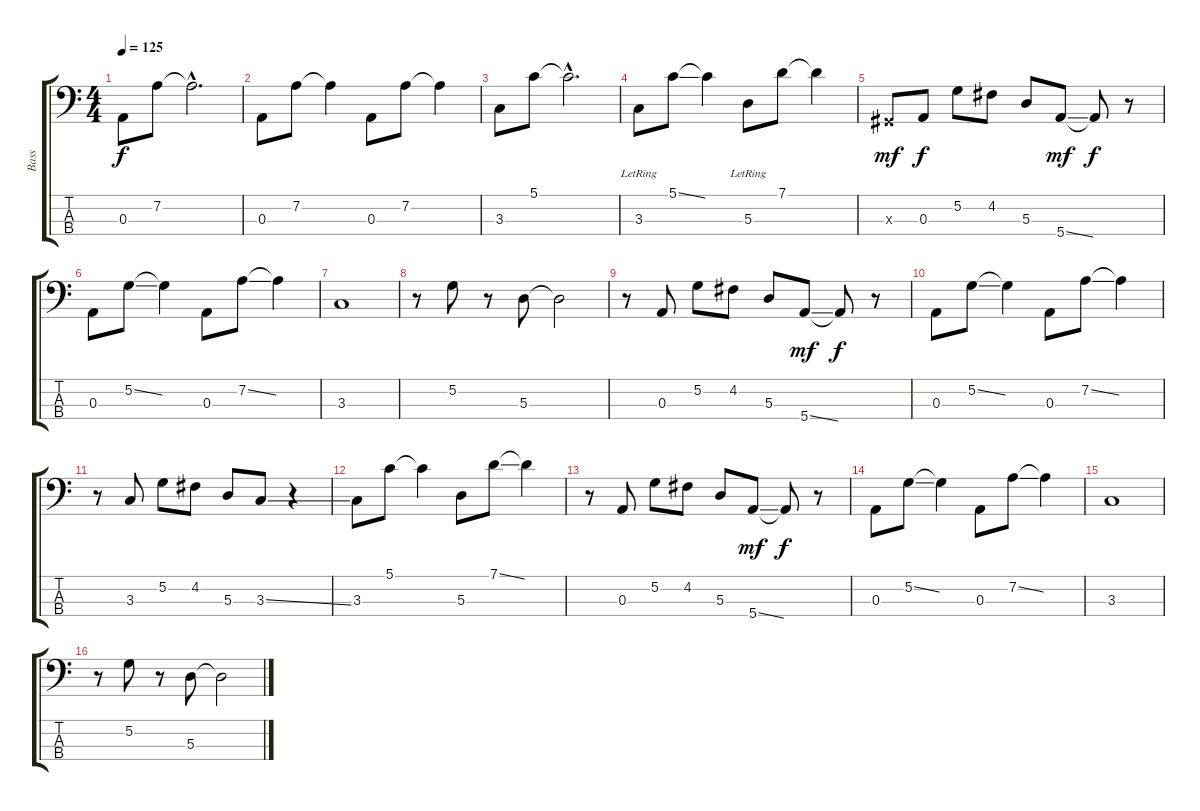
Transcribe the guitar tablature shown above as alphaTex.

\track ("Bass" "Bass") {instrument electricbasspick}
\staff {score tabs}
\tuning (G2 D2 A1 E1) {hide}
\ts (4 4)
\tempo 125
\clef f4
\ks c
0.3.8{dy f} 7.2.8 7.2{hac t}.2{d} |
0.3.8 7.2.8 7.2{t}.4 0.3.8 7.2.8 7.2{t}.4 |
3.3.8 5.1.8 5.1{hac t}.2{d} |
3.3{lr}.8 5.1{ss}.8 5.1{t}.4 5.3{lr}.8 7.1.8 7.1{t}.4 |
-1.3{x}.8{dy mf} 0.3.8{dy f} 5.2.8 4.2.8 5.3.8 5.4{ss}.8{dy mf} 5.4{t}.8{dy f} r.8 |
0.3.8 5.2{ss}.8 5.2{t}.4 0.3.8 7.2{ss}.8 7.2{t}.4 |
3.3.1 |
r.8 5.2.8 r.8 5.3.8 5.3{t}.2 |
r.8 0.3.8 5.2.8 4.2.8 5.3.8 5.4{ss}.8{dy mf} 5.4{t}.8{dy f} r.8 |
0.3.8 5.2{ss}.8 5.2{t}.4 0.3.8 7.2{ss}.8 7.2{t}.4 |
r.8 3.3.8 5.2.8 4.2.8 5.3.8 3.3{ss}.8 r.4 |
3.3.8 5.1.8 5.1{t}.4 5.3.8 7.1{ss}.8 7.1{t}.4 |
r.8 0.3.8 5.2.8 4.2.8 5.3.8 5.4{ss}.8{dy mf} 5.4{t}.8{dy f} r.8 |
0.3.8 5.2{ss}.8 5.2{t}.4 0.3.8 7.2{ss}.8 7.2{t}.4 |
3.3.1 |
r.8 5.2.8 r.8 5.3.8 5.3{t}.2
